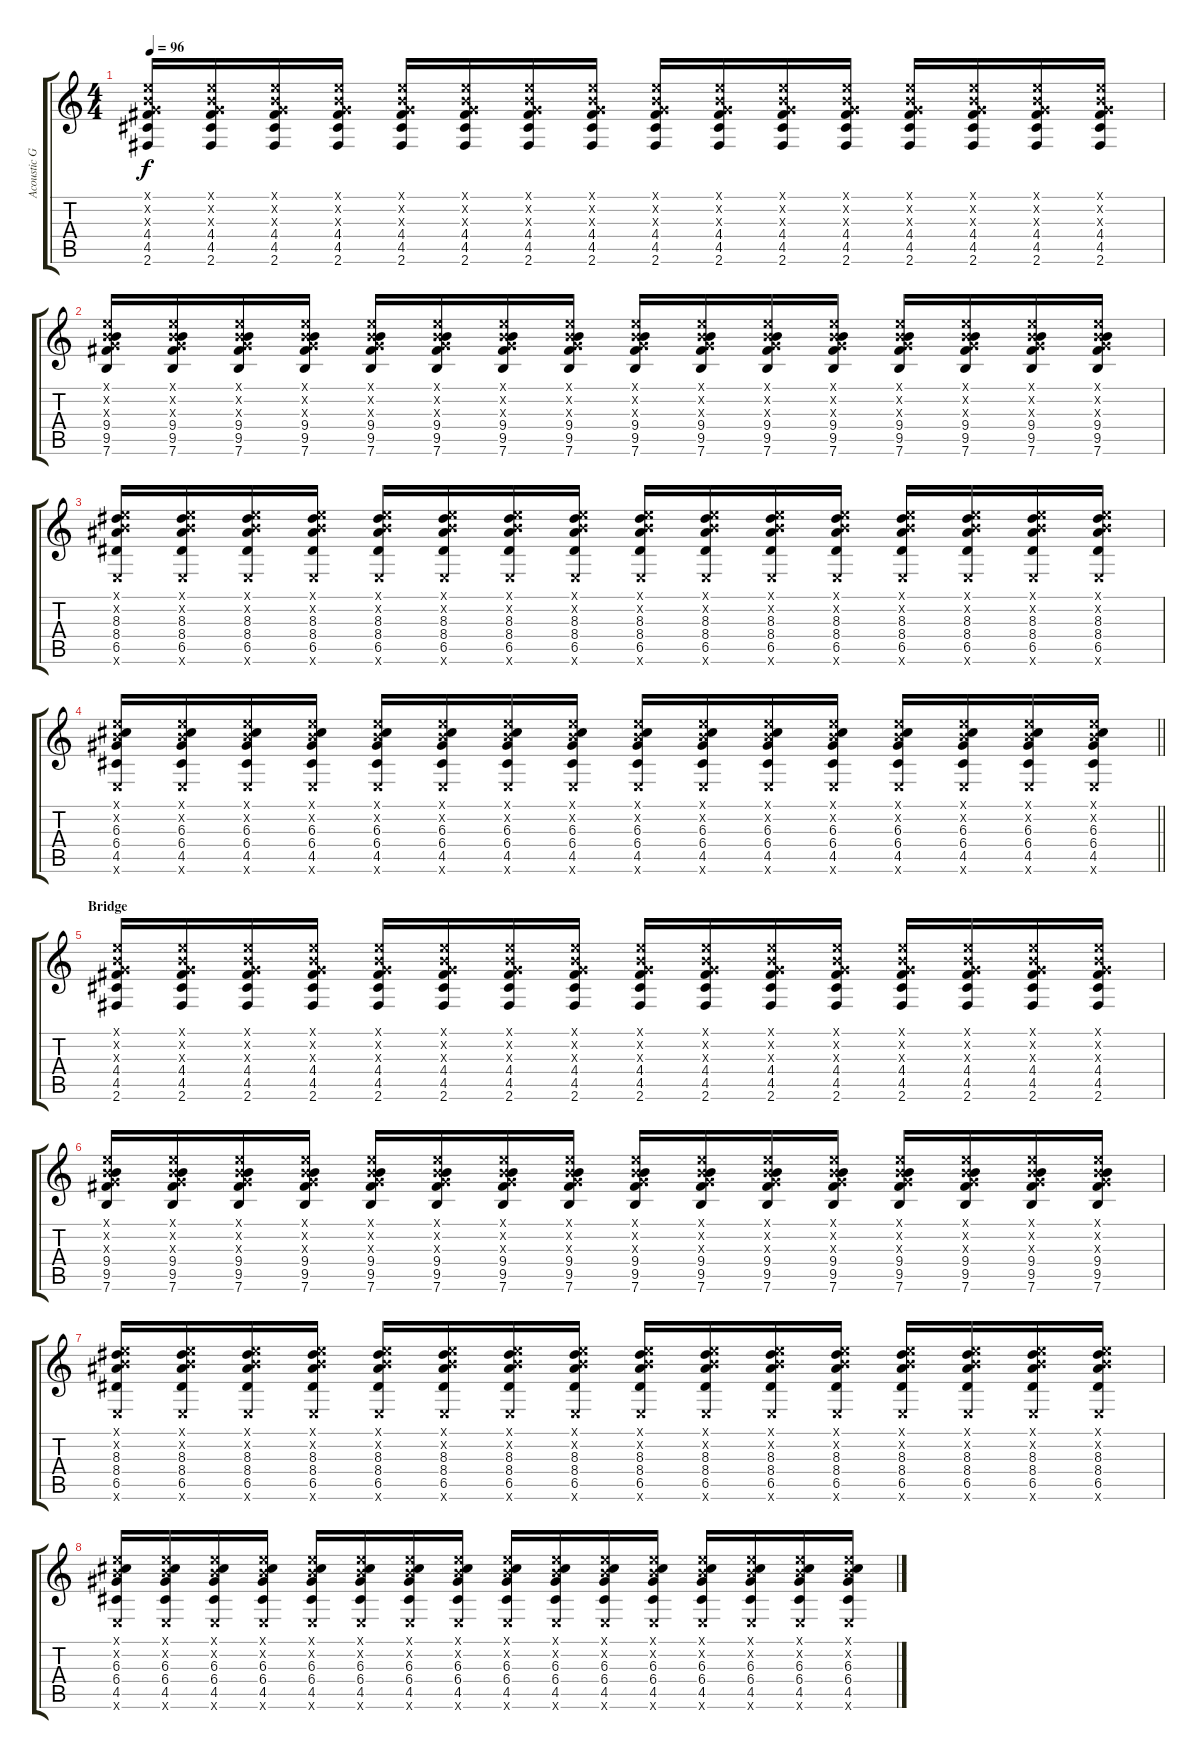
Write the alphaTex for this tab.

\track ("Acoustic Guitar" "Acoustic G") {instrument acousticguitarsteel}
\staff {score tabs}
\tuning (E4 B3 G3 D3 A2 E2) {hide}
\ts (4 4)
\tempo 96
\clef g2
\ks c
(0.1{x} 0.2{x} 0.3{x} 4.4 4.5 2.6).16{dy f} (0.1{x} 0.2{x} 0.3{x} 4.4 4.5 2.6).16 (0.1{x} 0.2{x} 0.3{x} 4.4 4.5 2.6).16 (0.1{x} 0.2{x} 0.3{x} 4.4 4.5 2.6).16 (0.1{x} 0.2{x} 0.3{x} 4.4 4.5 2.6).16 (0.1{x} 0.2{x} 0.3{x} 4.4 4.5 2.6).16 (0.1{x} 0.2{x} 0.3{x} 4.4 4.5 2.6).16 (0.1{x} 0.2{x} 0.3{x} 4.4 4.5 2.6).16 (0.1{x} 0.2{x} 0.3{x} 4.4 4.5 2.6).16 (0.1{x} 0.2{x} 0.3{x} 4.4 4.5 2.6).16 (0.1{x} 0.2{x} 0.3{x} 4.4 4.5 2.6).16 (0.1{x} 0.2{x} 0.3{x} 4.4 4.5 2.6).16 (0.1{x} 0.2{x} 0.3{x} 4.4 4.5 2.6).16 (0.1{x} 0.2{x} 0.3{x} 4.4 4.5 2.6).16 (0.1{x} 0.2{x} 0.3{x} 4.4 4.5 2.6).16 (0.1{x} 0.2{x} 0.3{x} 4.4 4.5 2.6).16 |
(0.1{x} 0.2{x} 0.3{x} 9.4 9.5 7.6).16 (0.1{x} 0.2{x} 0.3{x} 9.4 9.5 7.6).16 (0.1{x} 0.2{x} 0.3{x} 9.4 9.5 7.6).16 (0.1{x} 0.2{x} 0.3{x} 9.4 9.5 7.6).16 (0.1{x} 0.2{x} 0.3{x} 9.4 9.5 7.6).16 (0.1{x} 0.2{x} 0.3{x} 9.4 9.5 7.6).16 (0.1{x} 0.2{x} 0.3{x} 9.4 9.5 7.6).16 (0.1{x} 0.2{x} 0.3{x} 9.4 9.5 7.6).16 (0.1{x} 0.2{x} 0.3{x} 9.4 9.5 7.6).16 (0.1{x} 0.2{x} 0.3{x} 9.4 9.5 7.6).16 (0.1{x} 0.2{x} 0.3{x} 9.4 9.5 7.6).16 (0.1{x} 0.2{x} 0.3{x} 9.4 9.5 7.6).16 (0.1{x} 0.2{x} 0.3{x} 9.4 9.5 7.6).16 (0.1{x} 0.2{x} 0.3{x} 9.4 9.5 7.6).16 (0.1{x} 0.2{x} 0.3{x} 9.4 9.5 7.6).16 (0.1{x} 0.2{x} 0.3{x} 9.4 9.5 7.6).16 |
(0.1{x} 0.2{x} 8.3 8.4 6.5 0.6{x}).16 (0.1{x} 0.2{x} 8.3 8.4 6.5 0.6{x}).16 (0.1{x} 0.2{x} 8.3 8.4 6.5 0.6{x}).16 (0.1{x} 0.2{x} 8.3 8.4 6.5 0.6{x}).16 (0.1{x} 0.2{x} 8.3 8.4 6.5 0.6{x}).16 (0.1{x} 0.2{x} 8.3 8.4 6.5 0.6{x}).16 (0.1{x} 0.2{x} 8.3 8.4 6.5 0.6{x}).16 (0.1{x} 0.2{x} 8.3 8.4 6.5 0.6{x}).16 (0.1{x} 0.2{x} 8.3 8.4 6.5 0.6{x}).16 (0.1{x} 0.2{x} 8.3 8.4 6.5 0.6{x}).16 (0.1{x} 0.2{x} 8.3 8.4 6.5 0.6{x}).16 (0.1{x} 0.2{x} 8.3 8.4 6.5 0.6{x}).16 (0.1{x} 0.2{x} 8.3 8.4 6.5 0.6{x}).16 (0.1{x} 0.2{x} 8.3 8.4 6.5 0.6{x}).16 (0.1{x} 0.2{x} 8.3 8.4 6.5 0.6{x}).16 (0.1{x} 0.2{x} 8.3 8.4 6.5 0.6{x}).16 |
\barLineRight lightlight
(0.1{x} 0.2{x} 6.3 6.4 4.5 0.6{x}).16 (0.1{x} 0.2{x} 6.3 6.4 4.5 0.6{x}).16 (0.1{x} 0.2{x} 6.3 6.4 4.5 0.6{x}).16 (0.1{x} 0.2{x} 6.3 6.4 4.5 0.6{x}).16 (0.1{x} 0.2{x} 6.3 6.4 4.5 0.6{x}).16 (0.1{x} 0.2{x} 6.3 6.4 4.5 0.6{x}).16 (0.1{x} 0.2{x} 6.3 6.4 4.5 0.6{x}).16 (0.1{x} 0.2{x} 6.3 6.4 4.5 0.6{x}).16 (0.1{x} 0.2{x} 6.3 6.4 4.5 0.6{x}).16 (0.1{x} 0.2{x} 6.3 6.4 4.5 0.6{x}).16 (0.1{x} 0.2{x} 6.3 6.4 4.5 0.6{x}).16 (0.1{x} 0.2{x} 6.3 6.4 4.5 0.6{x}).16 (0.1{x} 0.2{x} 6.3 6.4 4.5 0.6{x}).16 (0.1{x} 0.2{x} 6.3 6.4 4.5 0.6{x}).16 (0.1{x} 0.2{x} 6.3 6.4 4.5 0.6{x}).16 (0.1{x} 0.2{x} 6.3 6.4 4.5 0.6{x}).16 |
\section ("" "Bridge")
(0.1{x} 0.2{x} 0.3{x} 4.4 4.5 2.6).16 (0.1{x} 0.2{x} 0.3{x} 4.4 4.5 2.6).16 (0.1{x} 0.2{x} 0.3{x} 4.4 4.5 2.6).16 (0.1{x} 0.2{x} 0.3{x} 4.4 4.5 2.6).16 (0.1{x} 0.2{x} 0.3{x} 4.4 4.5 2.6).16 (0.1{x} 0.2{x} 0.3{x} 4.4 4.5 2.6).16 (0.1{x} 0.2{x} 0.3{x} 4.4 4.5 2.6).16 (0.1{x} 0.2{x} 0.3{x} 4.4 4.5 2.6).16 (0.1{x} 0.2{x} 0.3{x} 4.4 4.5 2.6).16 (0.1{x} 0.2{x} 0.3{x} 4.4 4.5 2.6).16 (0.1{x} 0.2{x} 0.3{x} 4.4 4.5 2.6).16 (0.1{x} 0.2{x} 0.3{x} 4.4 4.5 2.6).16 (0.1{x} 0.2{x} 0.3{x} 4.4 4.5 2.6).16 (0.1{x} 0.2{x} 0.3{x} 4.4 4.5 2.6).16 (0.1{x} 0.2{x} 0.3{x} 4.4 4.5 2.6).16 (0.1{x} 0.2{x} 0.3{x} 4.4 4.5 2.6).16 |
(0.1{x} 0.2{x} 0.3{x} 9.4 9.5 7.6).16 (0.1{x} 0.2{x} 0.3{x} 9.4 9.5 7.6).16 (0.1{x} 0.2{x} 0.3{x} 9.4 9.5 7.6).16 (0.1{x} 0.2{x} 0.3{x} 9.4 9.5 7.6).16 (0.1{x} 0.2{x} 0.3{x} 9.4 9.5 7.6).16 (0.1{x} 0.2{x} 0.3{x} 9.4 9.5 7.6).16 (0.1{x} 0.2{x} 0.3{x} 9.4 9.5 7.6).16 (0.1{x} 0.2{x} 0.3{x} 9.4 9.5 7.6).16 (0.1{x} 0.2{x} 0.3{x} 9.4 9.5 7.6).16 (0.1{x} 0.2{x} 0.3{x} 9.4 9.5 7.6).16 (0.1{x} 0.2{x} 0.3{x} 9.4 9.5 7.6).16 (0.1{x} 0.2{x} 0.3{x} 9.4 9.5 7.6).16 (0.1{x} 0.2{x} 0.3{x} 9.4 9.5 7.6).16 (0.1{x} 0.2{x} 0.3{x} 9.4 9.5 7.6).16 (0.1{x} 0.2{x} 0.3{x} 9.4 9.5 7.6).16 (0.1{x} 0.2{x} 0.3{x} 9.4 9.5 7.6).16 |
(0.1{x} 0.2{x} 8.3 8.4 6.5 0.6{x}).16 (0.1{x} 0.2{x} 8.3 8.4 6.5 0.6{x}).16 (0.1{x} 0.2{x} 8.3 8.4 6.5 0.6{x}).16 (0.1{x} 0.2{x} 8.3 8.4 6.5 0.6{x}).16 (0.1{x} 0.2{x} 8.3 8.4 6.5 0.6{x}).16 (0.1{x} 0.2{x} 8.3 8.4 6.5 0.6{x}).16 (0.1{x} 0.2{x} 8.3 8.4 6.5 0.6{x}).16 (0.1{x} 0.2{x} 8.3 8.4 6.5 0.6{x}).16 (0.1{x} 0.2{x} 8.3 8.4 6.5 0.6{x}).16 (0.1{x} 0.2{x} 8.3 8.4 6.5 0.6{x}).16 (0.1{x} 0.2{x} 8.3 8.4 6.5 0.6{x}).16 (0.1{x} 0.2{x} 8.3 8.4 6.5 0.6{x}).16 (0.1{x} 0.2{x} 8.3 8.4 6.5 0.6{x}).16 (0.1{x} 0.2{x} 8.3 8.4 6.5 0.6{x}).16 (0.1{x} 0.2{x} 8.3 8.4 6.5 0.6{x}).16 (0.1{x} 0.2{x} 8.3 8.4 6.5 0.6{x}).16 |
(0.1{x} 0.2{x} 6.3 6.4 4.5 0.6{x}).16 (0.1{x} 0.2{x} 6.3 6.4 4.5 0.6{x}).16 (0.1{x} 0.2{x} 6.3 6.4 4.5 0.6{x}).16 (0.1{x} 0.2{x} 6.3 6.4 4.5 0.6{x}).16 (0.1{x} 0.2{x} 6.3 6.4 4.5 0.6{x}).16 (0.1{x} 0.2{x} 6.3 6.4 4.5 0.6{x}).16 (0.1{x} 0.2{x} 6.3 6.4 4.5 0.6{x}).16 (0.1{x} 0.2{x} 6.3 6.4 4.5 0.6{x}).16 (0.1{x} 0.2{x} 6.3 6.4 4.5 0.6{x}).16 (0.1{x} 0.2{x} 6.3 6.4 4.5 0.6{x}).16 (0.1{x} 0.2{x} 6.3 6.4 4.5 0.6{x}).16 (0.1{x} 0.2{x} 6.3 6.4 4.5 0.6{x}).16 (0.1{x} 0.2{x} 6.3 6.4 4.5 0.6{x}).16 (0.1{x} 0.2{x} 6.3 6.4 4.5 0.6{x}).16 (0.1{x} 0.2{x} 6.3 6.4 4.5 0.6{x}).16 (0.1{x} 0.2{x} 6.3 6.4 4.5 0.6{x}).16
